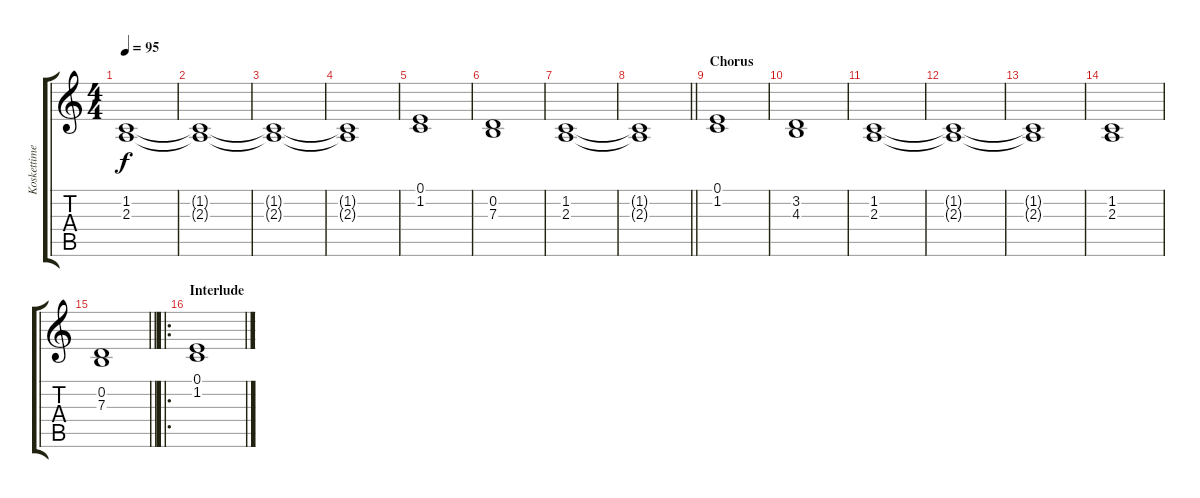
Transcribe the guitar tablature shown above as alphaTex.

\track ("Koskettimet (Nils Ursin)" "Koskettime") {instrument synthvoice}
\staff {score tabs}
\tuning (E4 B3 G3 D3 A2 E2) {hide}
\ts (4 4)
\tempo 95
\clef g2
\ks c
(1.2{t} 2.3{t}).1{dy f} |
(1.2{t} 2.3{t}).1 |
(1.2{t} 2.3{t}).1 |
(1.2{t} 2.3{t}).1 |
(0.1 1.2).1 |
(0.2 7.3).1 |
(1.2 2.3).1 |
\barLineRight lightlight
(1.2{t} 2.3{t}).1 |
\section ("" "Chorus")
(0.1 1.2).1 |
(3.2 4.3).1 |
(1.2 2.3).1 |
(1.2{t} 2.3{t}).1 |
(1.2{t} 2.3{t}).1 |
(1.2 2.3).1 |
\barLineRight lightlight
(0.2 7.3).1 |
\ro
\section ("" "Interlude")
(0.1 1.2).1
